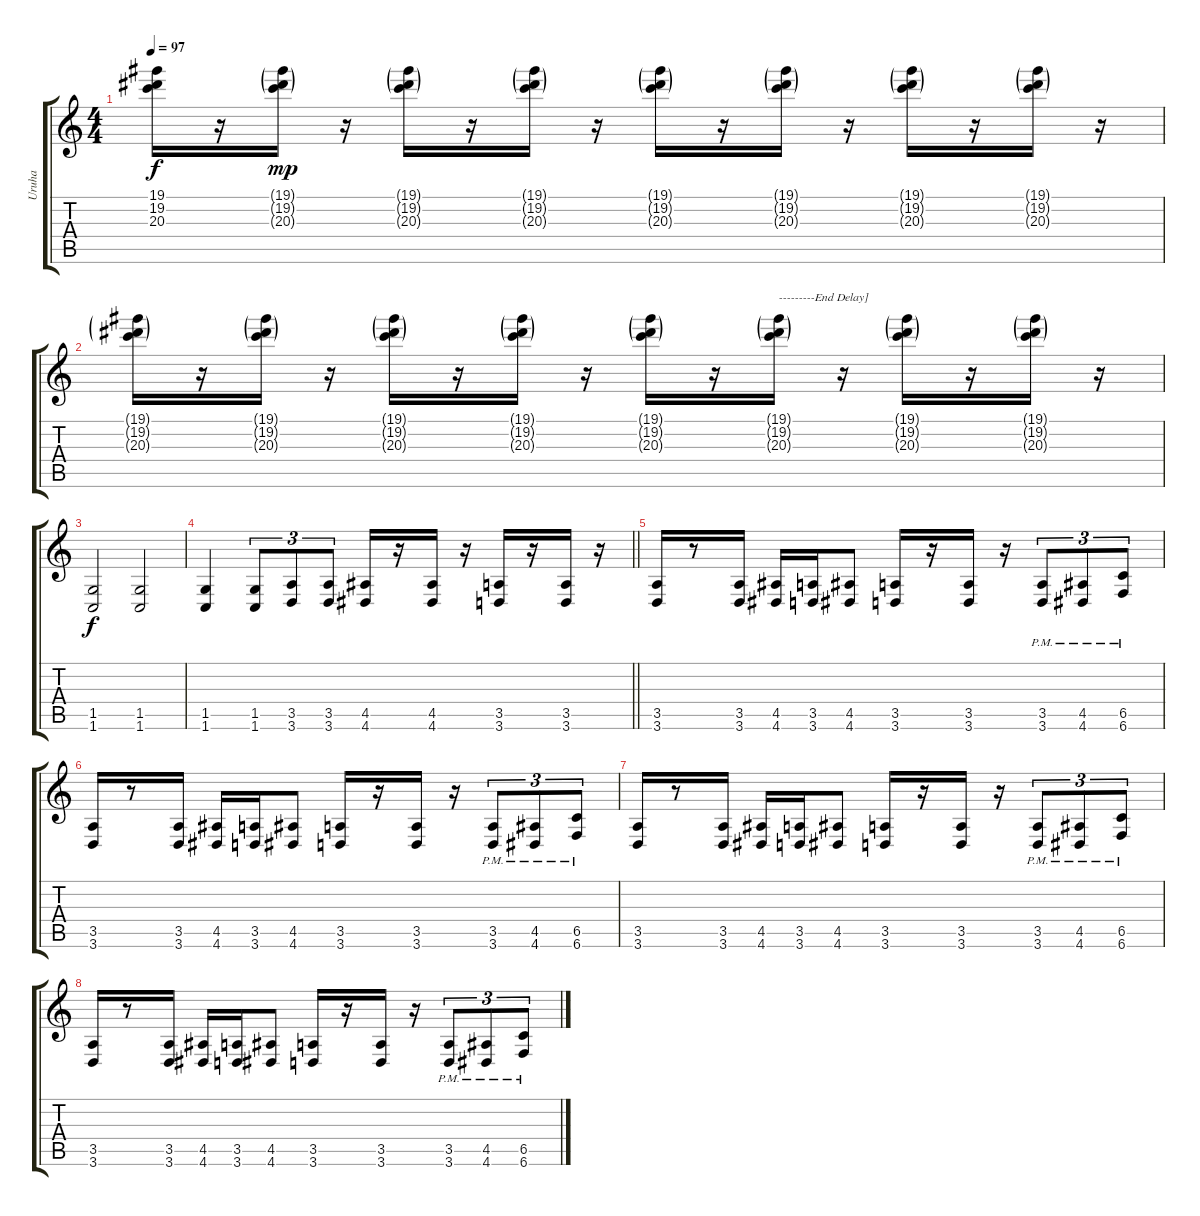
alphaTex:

\track ("Uruha" "Uruha") {instrument distortionguitar}
\staff {score tabs}
\tuning (Db4 Ab3 E3 B2 Gb2 B1) {hide}
\ts (4 4)
\tempo 97
\clef g2
\ks c
(19.1 19.2 20.3).16{dy f} r.16 (19.1{g} 19.2{g} 20.3{g}).16{dy mp} r.16 (19.1{g} 19.2{g} 20.3{g}).16 r.16 (19.1{g} 19.2{g} 20.3{g}).16 r.16 (19.1{g} 19.2{g} 20.3{g}).16 r.16 (19.1{g} 19.2{g} 20.3{g}).16 r.16 (19.1{g} 19.2{g} 20.3{g}).16 r.16 (19.1{g} 19.2{g} 20.3{g}).16 r.16 |
(19.1{g} 19.2{g} 20.3{g}).16 r.16 (19.1{g} 19.2{g} 20.3{g}).16 r.16 (19.1{g} 19.2{g} 20.3{g}).16 r.16 (19.1{g} 19.2{g} 20.3{g}).16 r.16 (19.1{g} 19.2{g} 20.3{g}).16 r.16 (19.1{g} 19.2{g} 20.3{g}).16{txt "---------End Delay]"} r.16 (19.1{g} 19.2{g} 20.3{g}).16 r.16 (19.1{g} 19.2{g} 20.3{g}).16 r.16 |
(1.5 1.6).2{dy f volume 14} (1.5 1.6).2 |
\barLineRight lightlight
(1.5 1.6).4 (1.5 1.6).8{tu (3 2)} (3.5 3.6).8{tu (3 2)} (3.5 3.6).8{tu (3 2)} (4.5 4.6).16 r.16 (4.5 4.6).16 r.16 (3.5 3.6).16 r.16 (3.5 3.6).16 r.16 |
(3.5 3.6).16 r.8 (3.5 3.6).16 (4.5 4.6).16 (3.5 3.6).16 (4.5 4.6).8 (3.5 3.6).16 r.16 (3.5 3.6).16 r.16 (3.5{pm} 3.6{pm}).8{tu (3 2)} (4.5{pm} 4.6{pm}).8{tu (3 2)} (6.5{pm} 6.6{pm}).8{tu (3 2)} |
(3.5 3.6).16 r.8 (3.5 3.6).16 (4.5 4.6).16 (3.5 3.6).16 (4.5 4.6).8 (3.5 3.6).16 r.16 (3.5 3.6).16 r.16 (3.5{pm} 3.6{pm}).8{tu (3 2)} (4.5{pm} 4.6{pm}).8{tu (3 2)} (6.5{pm} 6.6{pm}).8{tu (3 2)} |
(3.5 3.6).16 r.8 (3.5 3.6).16 (4.5 4.6).16 (3.5 3.6).16 (4.5 4.6).8 (3.5 3.6).16 r.16 (3.5 3.6).16 r.16 (3.5{pm} 3.6{pm}).8{tu (3 2)} (4.5{pm} 4.6{pm}).8{tu (3 2)} (6.5{pm} 6.6{pm}).8{tu (3 2)} |
(3.5 3.6).16 r.8 (3.5 3.6).16 (4.5 4.6).16 (3.5 3.6).16 (4.5 4.6).8 (3.5 3.6).16 r.16 (3.5 3.6).16 r.16 (3.5{pm} 3.6{pm}).8{tu (3 2)} (4.5{pm} 4.6{pm}).8{tu (3 2)} (6.5{pm} 6.6{pm}).8{tu (3 2)}
